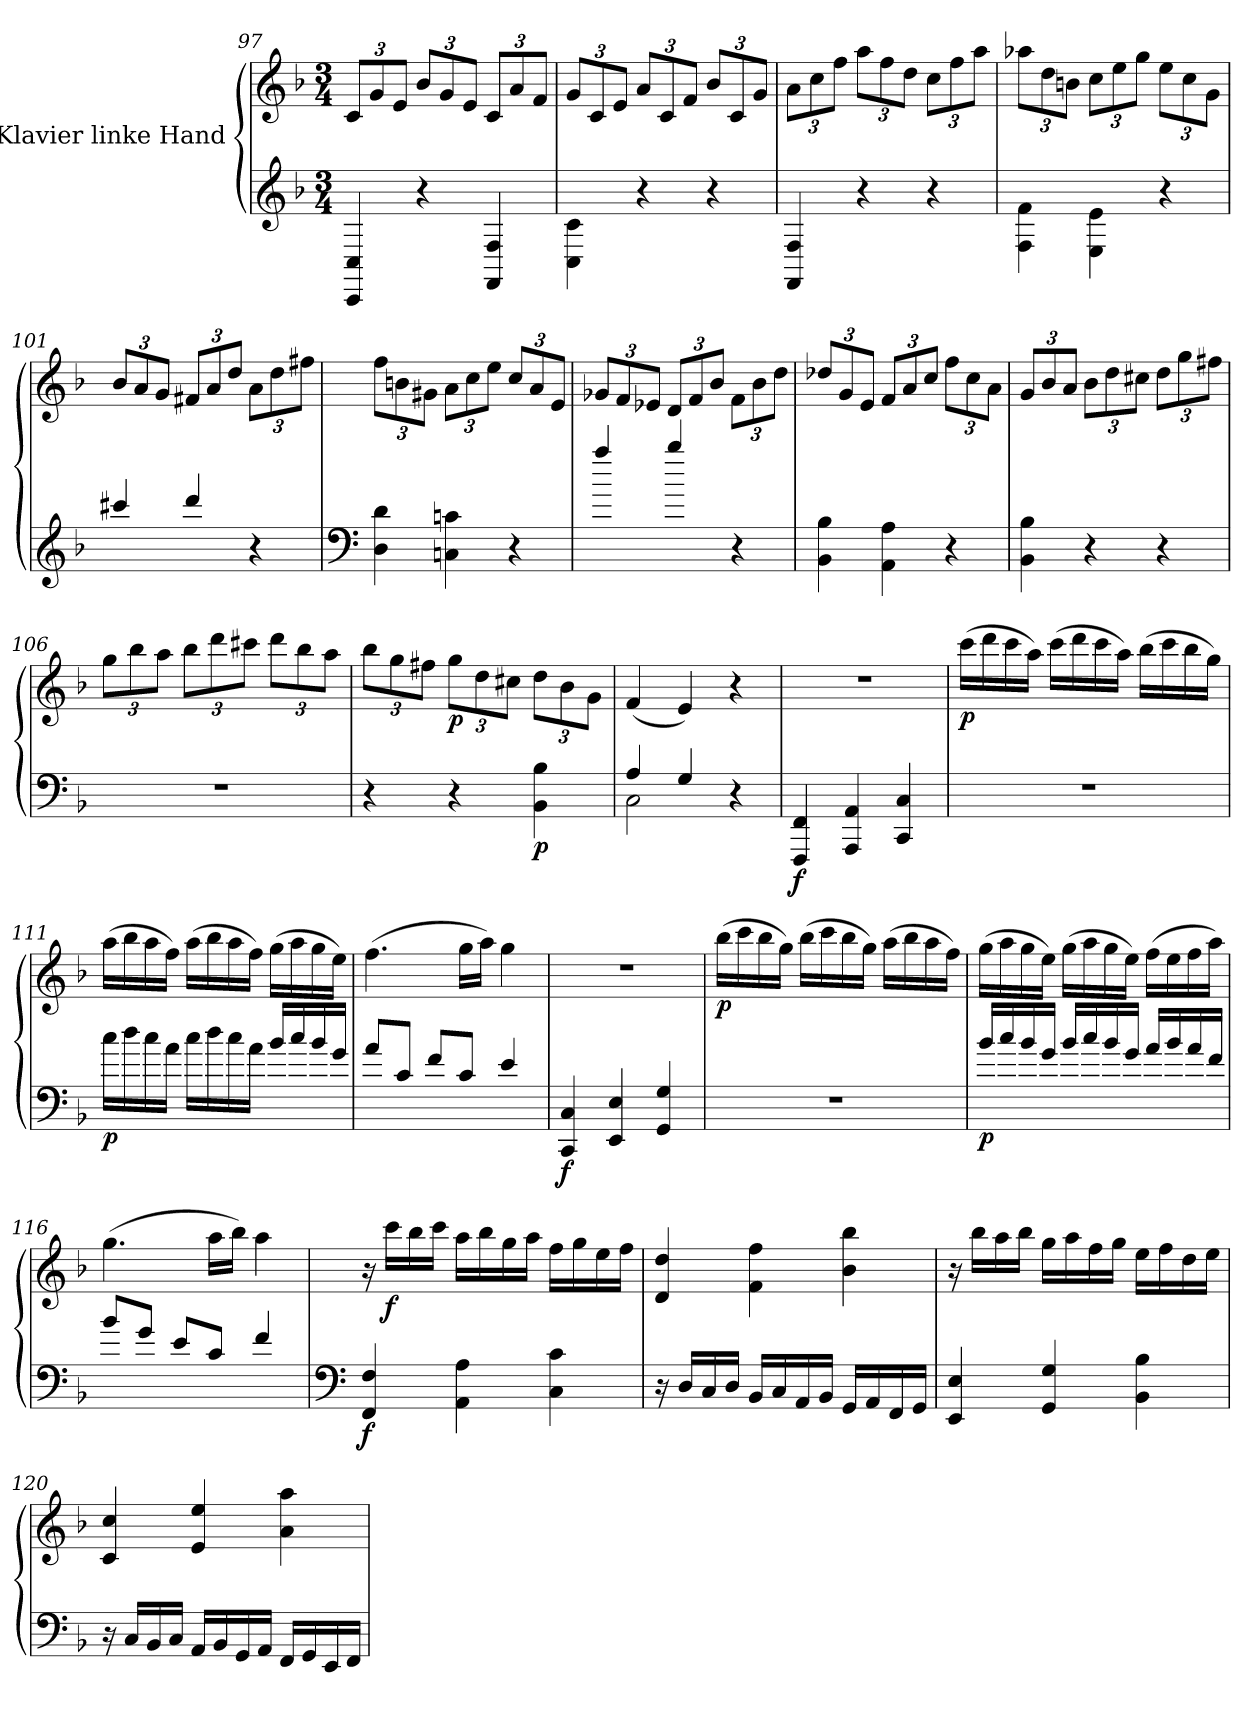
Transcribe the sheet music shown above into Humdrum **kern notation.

**kern	**kern	**dynam
*part1	*part1	*part1
*staff2	*staff1	*staff1/2
*I"Klavier linke Hand	*	*
*clefG2	*clefG2	*
*k[b-]	*k[b-]	*
*M3/4	*M3/4	*
*	*Xbrackettup	*
=97	=97	=97
4CC/ 4C/	12c/L	.
.	12g/	.
.	12e/J	.
4r	12b-/L	.
.	12g/	.
.	12e/J	.
4FF/ 4F/	12c/L	.
.	12a/	.
.	12f/J	.
=98	=98	=98
4C\ 4c\	12g/L	.
.	12c/	.
.	12e/J	.
4r	12a/L	.
.	12c/	.
.	12f/J	.
4r	12b-/L	.
.	12c/	.
.	12g/J	.
=99	=99	=99
4FF/ 4F/	12a\L	.
.	12cc\	.
.	12ff\J	.
4r	12aa\L	.
.	12ff\	.
.	12dd\J	.
4r	12cc\L	.
.	12ff\	.
.	12aa\J	.
!!LO:LB:g=z
=100	=100	=100
4F\ 4f\	12aa-X\L	.
.	12dd\	.
.	12bn\J	.
4E\ 4e\	12cc\L	.
.	12ee\	.
.	12gg\J	.
4r	12ee\L	.
.	12cc\	.
.	12g\J	.
=101	=101	=101
4ccc#X/	12b-/L	.
.	12a/	.
.	12g/J	.
4ddd/	12f#X/L	.
.	12a/	.
.	12dd/J	.
4r	12a\L	.
.	12dd\	.
.	12ff#X\J	.
=102	=102	=102
*clefF4	*	*
4D\ 4d\	12ff\L	.
.	12bn\	.
.	12g#X\J	.
4Cn\ 4cn\	12a\L	.
.	12cc\	.
.	12ee\J	.
4r	12cc/L	.
.	12a/	.
.	12e/J	.
=103	=103	=103
4aa/	12g-X/L	.
.	12f/	.
.	12e-X/J	.
4bb-/	12d/L	.
.	12f/	.
.	12b-/J	.
4r	12f\L	.
.	12b-\	.
.	12dd\J	.
!!LO:LB:g=z
=104	=104	=104
4BB-\ 4B-\	12dd-X/L	.
.	12g/	.
.	12e/J	.
4AA\ 4A\	12f/L	.
.	12a/	.
.	12cc/J	.
4r	12ff\L	.
.	12cc\	.
.	12a\J	.
=105	=105	=105
4BB-\ 4B-\	12g/L	.
.	12b-/	.
.	12a/J	.
4r	12b-\L	.
.	12dd\	.
.	12cc#X\J	.
4r	12dd\L	.
.	12gg\	.
.	12ff#X\J	.
=106	=106	=106
2.r	12gg\L	.
.	12bb-\	.
.	12aa\J	.
.	12bb-\L	.
.	12ddd\	.
.	12ccc#X\J	.
.	12ddd\L	.
.	12bb-\	.
.	12aa\J	.
=107	=107	=107
4r	12bb-\L	.
.	12gg\	.
.	12ff#X\J	.
!	!	!LO:DY:b
4r	12gg\L	p
.	12dd\	.
.	12cc#X\J	.
!	!	!LO:DY:b=2
4BB-\ 4B-\	12dd\L	p
.	12b-\	.
.	12g\J	.
=108	=108	=108
*^	*	*
4A/	2C\	(<4f/	.
4G/	.	4e/)	.
4r	4ryy	4r	.
=109	=109	=109	=109
!	!	!	!LO:DY:b=2
*v	*v	*	*
4FFF/ 4FF/	2.r	f
4AAA/ 4AA/	.	.
4CC/ 4C/	.	.
!!LO:LB:g=z
=110	=110	=110
!	!	!LO:DY:b
2.r	(>16ccc\LL	p
.	16ddd\	.
.	16ccc\	.
.	16aa\JJ)	.
.	(>16ccc\LL	.
.	16ddd\	.
.	16ccc\	.
.	16aa\JJ)	.
.	(>16bb-\LL	.
.	16ccc\	.
.	16bb-\	.
.	16gg\JJ)	.
=111	=111	=111
!	!	!LO:DY:b=2
16cc\LL	(>16aa\LL	p
16dd\	16bb-\	.
16cc\	16aa\	.
16a\JJ	16ff\JJ)	.
16cc\LL	(>16aa\LL	.
16dd\	16bb-\	.
16cc\	16aa\	.
16a\JJ	16ff\JJ)	.
16b-/LL	(>16gg\LL	.
16cc/	16aa\	.
16b-/	16gg\	.
16g/JJ	16ee\JJ)	.
=112	=112	=112
8a/L	(>4.ff\	.
8c/J	.	.
8f/L	.	.
8c/J	16gg\LL	.
.	16aa\JJ)	.
4e/	4gg\	.
=113	=113	=113
!	!	!LO:DY:b=2
4CC/ 4C/	2.r	f
4EE/ 4E/	.	.
4GG/ 4G/	.	.
=114	=114	=114
!	!	!LO:DY:b
2.r	(>16bb-\LL	p
.	16ccc\	.
.	16bb-\	.
.	16gg\JJ)	.
.	(>16bb-\LL	.
.	16ccc\	.
.	16bb-\	.
.	16gg\JJ)	.
.	(>16aa\LL	.
.	16bb-\	.
.	16aa\	.
.	16ff\JJ)	.
!!LO:LB:g=z
=115	=115	=115
!	!	!LO:DY:b=2
16b-/LL	(>16gg\LL	p
16cc/	16aa\	.
16b-/	16gg\	.
16g/JJ	16ee\JJ)	.
16b-/LL	(>16gg\LL	.
16cc/	16aa\	.
16b-/	16gg\	.
16g/JJ	16ee\JJ)	.
16a/LL	(>16ff\LL	.
16b-/	16ee\	.
16a/	16ff\	.
16f/JJ	16aa\JJ)	.
=116	=116	=116
8b-/L	(>4.gg\	.
8g/J	.	.
8e/L	.	.
8c/J	16aa\LL	.
.	16bb-\JJ)	.
4f/	4aa\	.
=117	=117	=117
*clefF4	*	*
!	!	!LO:DY:b=2
4FF/ 4F/	16r	f
!	!	!LO:DY:b
.	16ccc\LL	f
.	16bb-\	.
.	16ccc\JJ	.
4AA\ 4A\	16aa\LL	.
.	16bb-\	.
.	16gg\	.
.	16aa\JJ	.
4C\ 4c\	16ff\LL	.
.	16gg\	.
.	16ee\	.
.	16ff\JJ	.
=118	=118	=118
16r	4d/ 4dd/	.
16D/LL	.	.
16C/	.	.
16D/JJ	.	.
16BB-/LL	4f\ 4ff\	.
16C/	.	.
16AA/	.	.
16BB-/JJ	.	.
16GG/LL	4b-\ 4bb-\	.
16AA/	.	.
16FF/	.	.
16GG/JJ	.	.
!!LO:LB:g=z
=119	=119	=119
4EE/ 4E/	16r	.
.	16bb-\LL	.
.	16aa\	.
.	16bb-\JJ	.
4GG/ 4G/	16gg\LL	.
.	16aa\	.
.	16ff\	.
.	16gg\JJ	.
4BB-\ 4B-\	16ee\LL	.
.	16ff\	.
.	16dd\	.
.	16ee\JJ	.
=120	=120	=120
16r	4c/ 4cc/	.
16C/LL	.	.
16BB-/	.	.
16C/JJ	.	.
16AA/LL	4e/ 4ee/	.
16BB-/	.	.
16GG/	.	.
16AA/JJ	.	.
16FF/LL	4a\ 4aa\	.
16GG/	.	.
16EE/	.	.
16FF/JJ	.	.
=	=	=
*-	*-	*-
